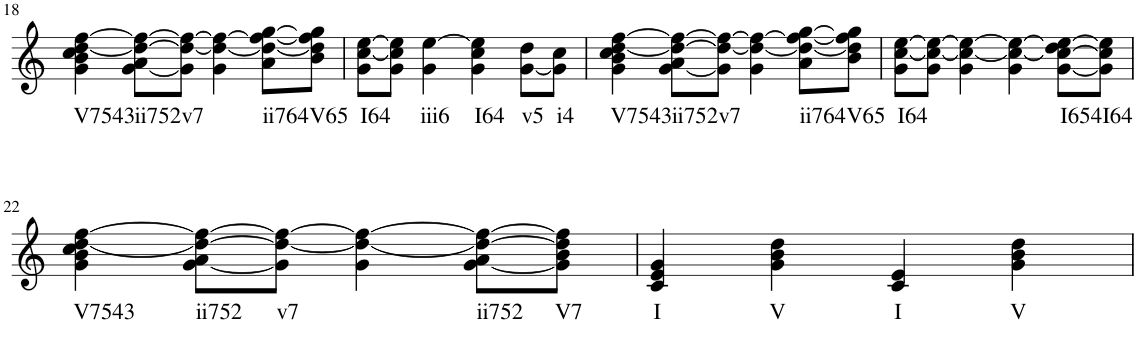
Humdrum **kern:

**kern	**text
*part1	*part1
*staff1	*staff1
*I"Piano	*
*I'Pno	*
!!LO:PB:g=z
*clefG2	*
*k[]	*
*M2/2	*
*met(c|)	*
=18	=18
!	!LO:LY:b
4g\ 4b\ 4cc\ [4dd\ [4ff\	V7543
!	!LO:LY:b
[8g\ 8a\ 8dd\_ 8ff\_L	ii752
!	!LO:LY:b
8g\] 8dd\_ 8ff\_J	v7
4g\ 4dd\_ 4ff\_	.
!	!LO:LY:b
8a\ 8dd\_ 8ff\_ [8gg\L	ii764
!	!LO:LY:b
8b\ 8dd\] 8ff\] 8gg\]J	V65
=19	=19
!	!LO:LY:b
8g\ [8cc\ [8ee\L	I64
8g\ 8cc\] 8ee\]J	.
!	!LO:LY:b
4g\ [4ee\	iii6
!	!LO:LY:b
4g\ 4cc\ 4ee\]	I64
!	!LO:LY:b
[8g\ 8dd\L	v5
!	!LO:LY:b
8g\] 8cc\J	i4
=20	=20
!	!LO:LY:b
4g\ 4b\ 4cc\ [4dd\ [4ff\	V7543
!	!LO:LY:b
[8g\ 8a\ 8dd\_ 8ff\_L	ii752
!	!LO:LY:b
8g\] 8dd\_ 8ff\_J	v7
4g\ 4dd\_ 4ff\_	.
!	!LO:LY:b
8a\ 8dd\_ 8ff\_ [8gg\L	ii764
!	!LO:LY:b
8b\ 8dd\] 8ff\] 8gg\]J	V65
=21	=21
!	!LO:LY:b
8g\ [8cc\ [8ee\L	I64
8g\ 8cc\_ 8ee\_J	.
4g\ 4cc\_ 4ee\_	.
4g\ 4cc\_ 4ee\_	.
!	!LO:LY:b
[8g\ 8cc\_ 8dd\ 8ee\_L	I654
!	!LO:LY:b
8g\] 8cc\] 8ee\]J	I64
!!LO:LB:g=z
=22	=22
!	!LO:LY:b
4g\ 4b\ 4cc\ [4dd\ [4ff\	V7543
!	!LO:LY:b
[8g\ 8a\ 8dd\_ 8ff\_L	ii752
!	!LO:LY:b
8g\] 8dd\_ 8ff\_J	v7
4g\ 4dd\_ 4ff\_	.
!	!LO:LY:b
[8g\ 8a\ 8dd\_ 8ff\_L	ii752
!	!LO:LY:b
8g\] 8b\ 8dd\] 8ff\]J	V7
=23	=23
!	!LO:LY:b
4c/ 4e/ 4g/	I
!	!LO:LY:b
4g\ 4b\ 4dd\	V
!	!LO:LY:b
4c/ 4e/	I
!	!LO:LY:b
4g\ 4b\ 4dd\	V
=	=
*-	*-
